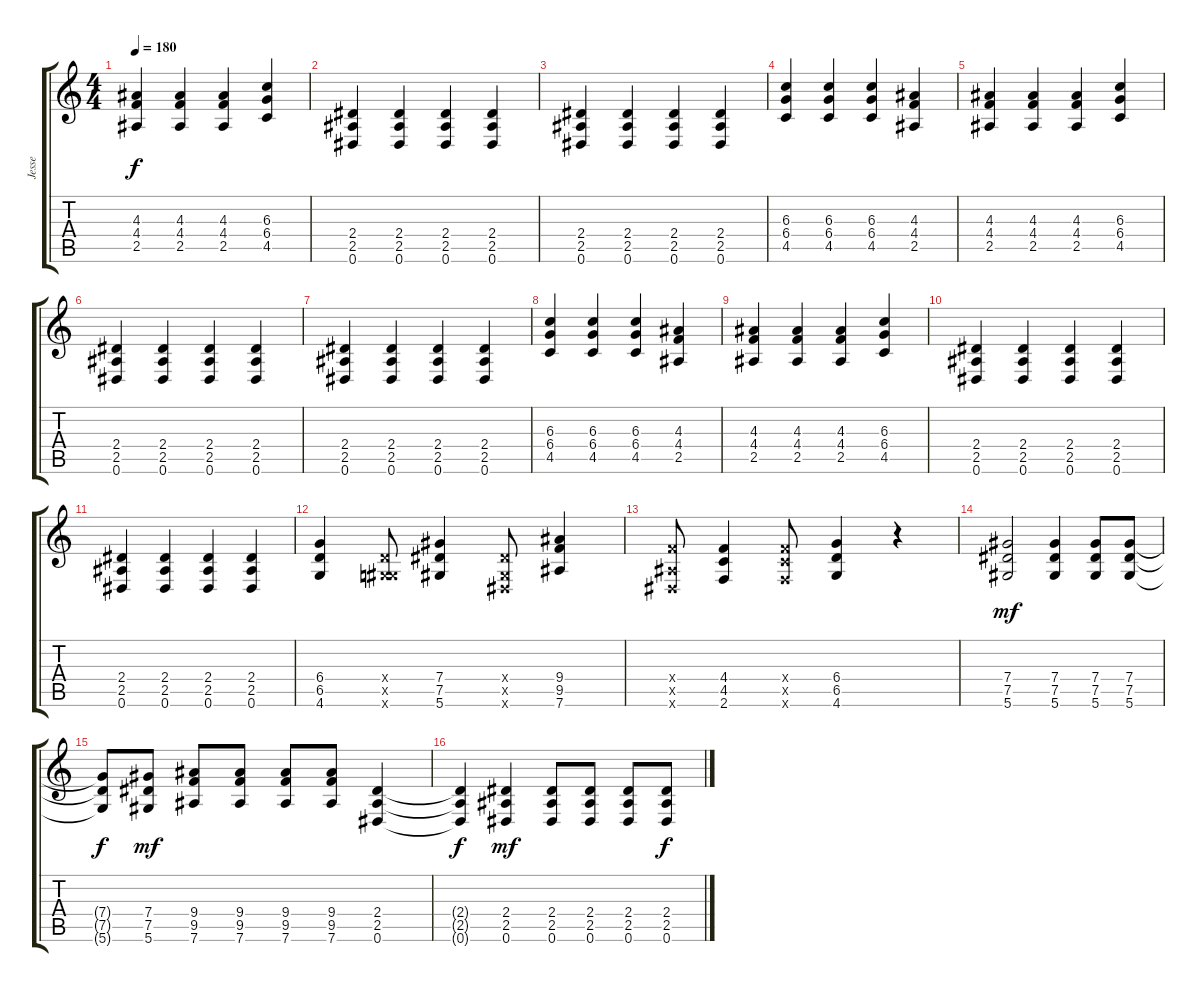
\track ("Jesse" "Jesse") {instrument distortionguitar}
\staff {score tabs}
\tuning (Eb4 Bb3 Gb3 Db3 Ab2 Eb2) {hide}
\ts (4 4)
\tempo 180
\clef g2
\ks c
(4.3 4.4 2.5).4{dy f} (4.3 4.4 2.5).4 (4.3 4.4 2.5).4 (6.3 6.4 4.5).4 |
(2.4 2.5 0.6).4 (2.4 2.5 0.6).4 (2.4 2.5 0.6).4 (2.4 2.5 0.6).4 |
(2.4 2.5 0.6).4 (2.4 2.5 0.6).4 (2.4 2.5 0.6).4 (2.4 2.5 0.6).4 |
(6.3 6.4 4.5).4 (6.3 6.4 4.5).4 (6.3 6.4 4.5).4 (4.3 4.4 2.5).4 |
(4.3 4.4 2.5).4 (4.3 4.4 2.5).4 (4.3 4.4 2.5).4 (6.3 6.4 4.5).4 |
(2.4 2.5 0.6).4 (2.4 2.5 0.6).4 (2.4 2.5 0.6).4 (2.4 2.5 0.6).4 |
(2.4 2.5 0.6).4 (2.4 2.5 0.6).4 (2.4 2.5 0.6).4 (2.4 2.5 0.6).4 |
(6.3 6.4 4.5).4 (6.3 6.4 4.5).4 (6.3 6.4 4.5).4 (4.3 4.4 2.5).4 |
(4.3 4.4 2.5).4 (4.3 4.4 2.5).4 (4.3 4.4 2.5).4 (6.3 6.4 4.5).4 |
(2.4 2.5 0.6).4 (2.4 2.5 0.6).4 (2.4 2.5 0.6).4 (2.4 2.5 0.6).4 |
(2.4 2.5 0.6).4 (2.4 2.5 0.6).4 (2.4 2.5 0.6).4 (2.4 2.5 0.6).4 |
(6.4 6.5 4.6).4 (1.4{x} 0.5{x} 4.6{x}).8 (7.4 7.5 5.6).4 (2.4{x} 0.5{x} 0.6{x}).8 (9.4 9.5 7.6).4 |
(4.4{x} 2.5{x} 0.6{x}).8 (4.4 4.5 2.6).4 (4.4{x} 4.5{x} 2.6{x}).8 (6.4 6.5 4.6).4 r.4 |
(7.4 7.5 5.6).2{dy mf} (7.4 7.5 5.6).4 (7.4 7.5 5.6).8 (7.4 7.5 5.6).8 |
(7.4{t} 7.5{t} 5.6{t}).8{dy f} (7.4 7.5 5.6).8{dy mf} (9.4 9.5 7.6).8 (9.4 9.5 7.6).8 (9.4 9.5 7.6).8 (9.4 9.5 7.6).8 (2.4 2.5 0.6).4 |
(2.4{t} 2.5{t} 0.6{t}).4{dy f} (2.4 2.5 0.6).4{dy mf} (2.4 2.5 0.6).8 (2.4 2.5 0.6).8 (2.4 2.5 0.6).8 (2.4 2.5 0.6).8{dy f}
